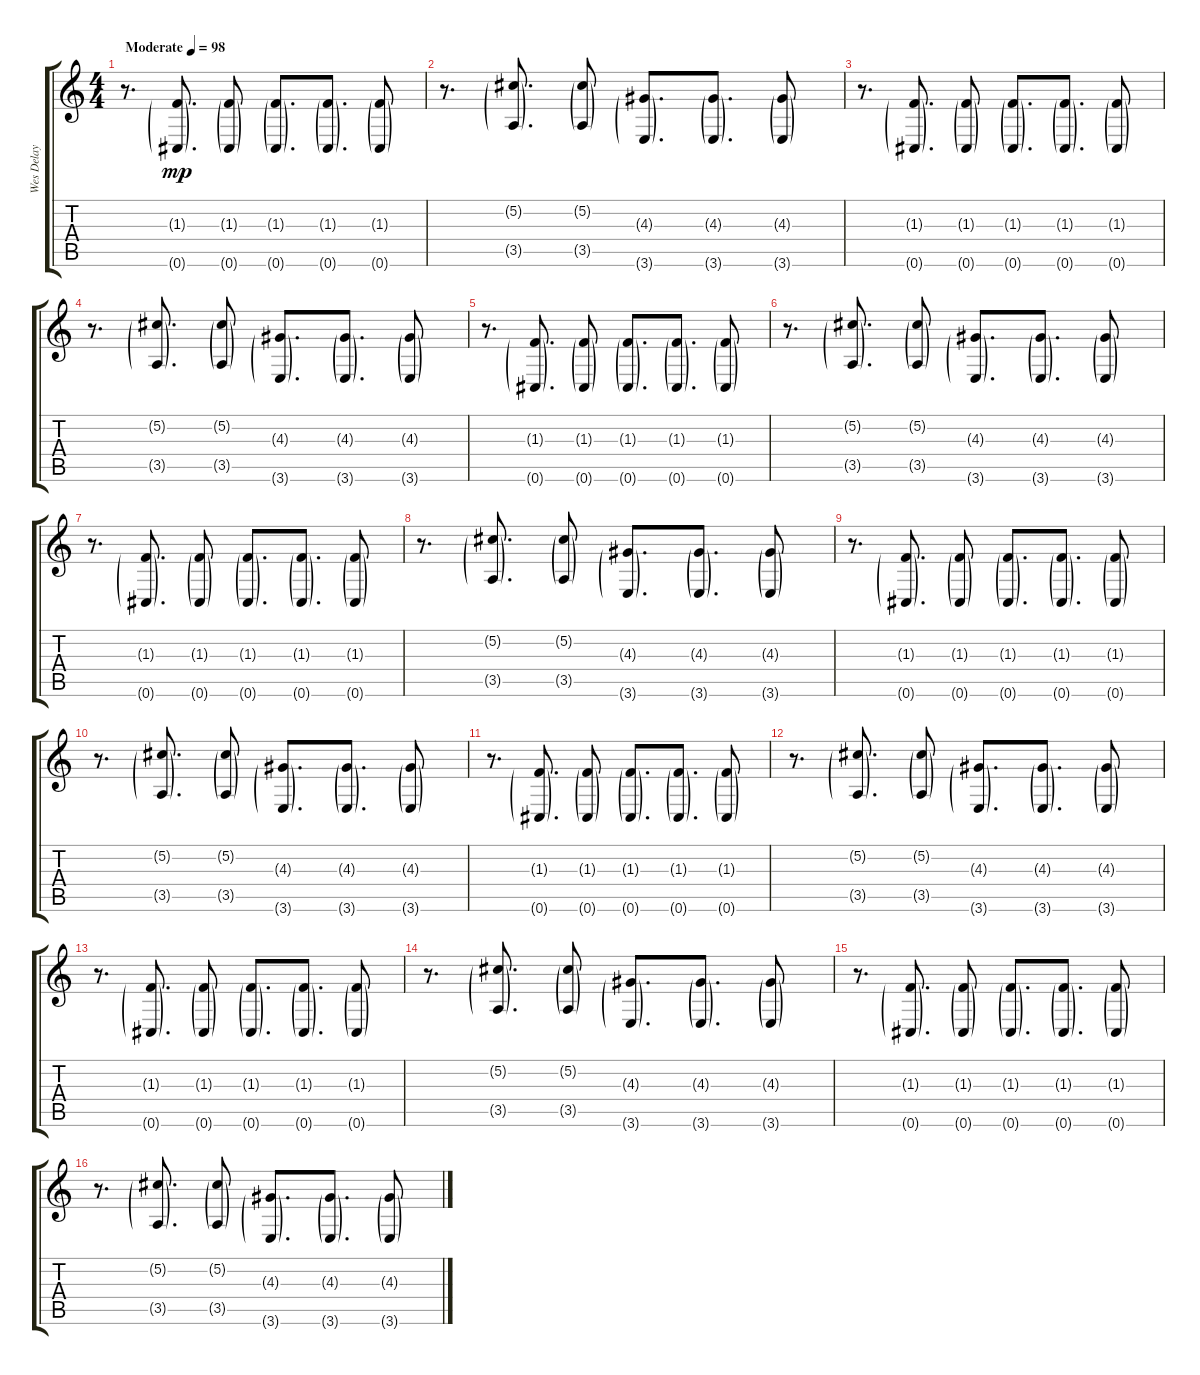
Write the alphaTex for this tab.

\track ("Wes Delay" "Wes Delay") {instrument electricguitarjazz}
\staff {score tabs}
\tuning (Db4 Ab3 E3 B2 Gb2 Db2) {hide}
\ts (4 4)
\tempo (98 "Moderate")
\clef g2
\ks c
r.8{d dy mp instrument electricguitarjazz} (1.3{g} 0.6{g}).8{d} (1.3{g} 0.6{g}).8 (1.3{g} 0.6{g}).8{d} (1.3{g} 0.6{g}).8{d} (1.3{g} 0.6{g}).8 |
r.8{d} (5.2{g} 3.5{g}).8{d} (5.2{g} 3.5{g}).8 (4.3{g} 3.6{g}).8{d} (4.3{g} 3.6{g}).8{d} (4.3{g} 3.6{g}).8 |
r.8{d} (1.3{g} 0.6{g}).8{d} (1.3{g} 0.6{g}).8 (1.3{g} 0.6{g}).8{d} (1.3{g} 0.6{g}).8{d} (1.3{g} 0.6{g}).8 |
r.8{d} (5.2{g} 3.5{g}).8{d} (5.2{g} 3.5{g}).8 (4.3{g} 3.6{g}).8{d} (4.3{g} 3.6{g}).8{d} (4.3{g} 3.6{g}).8 |
r.8{d} (1.3{g} 0.6{g}).8{d} (1.3{g} 0.6{g}).8 (1.3{g} 0.6{g}).8{d} (1.3{g} 0.6{g}).8{d} (1.3{g} 0.6{g}).8 |
r.8{d} (5.2{g} 3.5{g}).8{d} (5.2{g} 3.5{g}).8 (4.3{g} 3.6{g}).8{d} (4.3{g} 3.6{g}).8{d} (4.3{g} 3.6{g}).8 |
r.8{d} (1.3{g} 0.6{g}).8{d} (1.3{g} 0.6{g}).8 (1.3{g} 0.6{g}).8{d} (1.3{g} 0.6{g}).8{d} (1.3{g} 0.6{g}).8 |
r.8{d} (5.2{g} 3.5{g}).8{d} (5.2{g} 3.5{g}).8 (4.3{g} 3.6{g}).8{d} (4.3{g} 3.6{g}).8{d} (4.3{g} 3.6{g}).8 |
r.8{d} (1.3{g} 0.6{g}).8{d} (1.3{g} 0.6{g}).8 (1.3{g} 0.6{g}).8{d} (1.3{g} 0.6{g}).8{d} (1.3{g} 0.6{g}).8 |
r.8{d} (5.2{g} 3.5{g}).8{d} (5.2{g} 3.5{g}).8 (4.3{g} 3.6{g}).8{d} (4.3{g} 3.6{g}).8{d} (4.3{g} 3.6{g}).8 |
r.8{d} (1.3{g} 0.6{g}).8{d} (1.3{g} 0.6{g}).8 (1.3{g} 0.6{g}).8{d} (1.3{g} 0.6{g}).8{d} (1.3{g} 0.6{g}).8 |
r.8{d} (5.2{g} 3.5{g}).8{d} (5.2{g} 3.5{g}).8 (4.3{g} 3.6{g}).8{d} (4.3{g} 3.6{g}).8{d} (4.3{g} 3.6{g}).8 |
r.8{d} (1.3{g} 0.6{g}).8{d} (1.3{g} 0.6{g}).8 (1.3{g} 0.6{g}).8{d} (1.3{g} 0.6{g}).8{d} (1.3{g} 0.6{g}).8 |
r.8{d} (5.2{g} 3.5{g}).8{d} (5.2{g} 3.5{g}).8 (4.3{g} 3.6{g}).8{d} (4.3{g} 3.6{g}).8{d} (4.3{g} 3.6{g}).8 |
r.8{d} (1.3{g} 0.6{g}).8{d} (1.3{g} 0.6{g}).8 (1.3{g} 0.6{g}).8{d} (1.3{g} 0.6{g}).8{d} (1.3{g} 0.6{g}).8 |
r.8{d} (5.2{g} 3.5{g}).8{d} (5.2{g} 3.5{g}).8 (4.3{g} 3.6{g}).8{d} (4.3{g} 3.6{g}).8{d} (4.3{g} 3.6{g}).8
